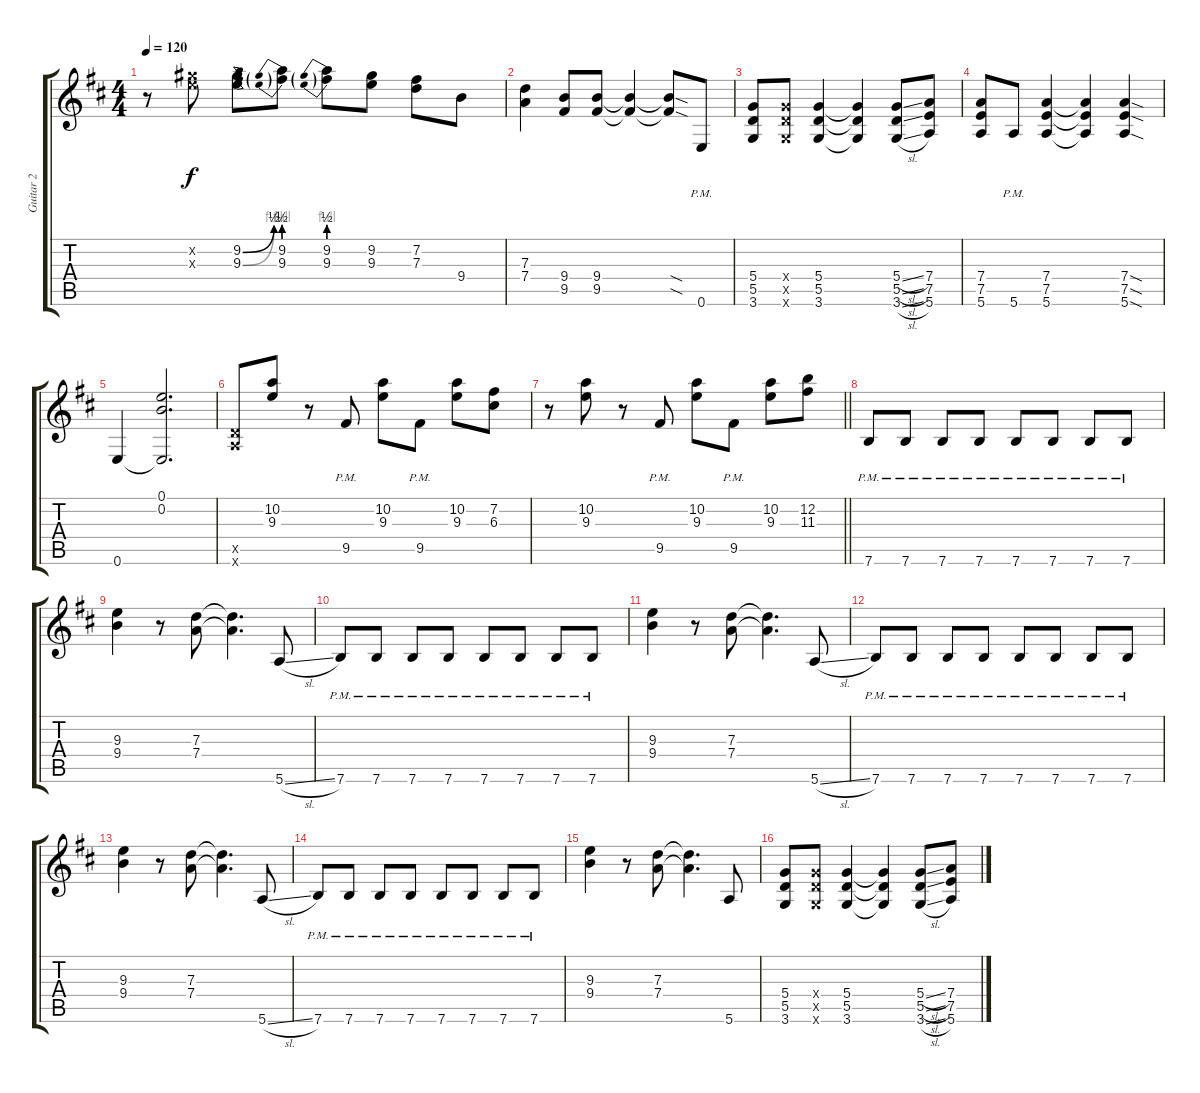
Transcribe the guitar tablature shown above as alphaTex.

\track ("Guitar 2" "Guitar 2") {instrument overdrivenguitar}
\staff {score tabs}
\tuning (E4 B3 G3 D3 A2 E2) {hide}
\ts (4 4)
\tempo 120
\clef g2
\ks d
r.8{dy f} (9.2{x} 9.3{x}).8 (9.2{be (bend 0 0 60 2)} 9.3{be (bend 0 0 60 4)}).8 (9.2{be (prebend 0 2 60 2)} 9.3{be (prebend 0 4 60 4)}).8 (9.2{be (prebend 0 2 60 2)} 9.3{be (prebend 0 4 60 4)}).8 (9.2 9.3).8 (7.2 7.3).8 9.4.8 |
(7.3 7.4).4 (9.4 9.5).8 (9.4 9.5).8 (9.4{t} 9.5{t}).4 (9.4{sod t} 9.5{sod t}).8 0.6{pm}.8 |
(5.4 5.5 3.6).8 (5.4{x} 5.5{x} 3.6{x}).8 (5.4 5.5 3.6).4 (5.4{t} 5.5{t} 3.6{t}).4 (5.4{sl} 5.5{sl} 3.6{sl}).8 (7.4 7.5 5.6).8 |
(7.4 7.5 5.6).8 5.6{pm}.8 (7.4 7.5 5.6).4 (7.4{t} 7.5{t} 5.6{t}).4 (7.4{sod} 7.5{sod} 5.6{sod}).4 |
0.6.4 (0.1 0.2 0.6{t}).2{d} |
(5.5{x} 5.6{x}).8 (10.2 9.3).8 r.8 9.5{pm}.8 (10.2 9.3).8 9.5{pm}.8 (10.2 9.3).8 (7.2 6.3).8 |
\barLineRight lightlight
r.8 (10.2 9.3).8 r.8 9.5{pm}.8 (10.2 9.3).8 9.5{pm}.8 (10.2 9.3).8 (12.2 11.3).8 |
7.6{pm}.8 7.6{pm}.8 7.6{pm}.8 7.6{pm}.8 7.6{pm}.8 7.6{pm}.8 7.6{pm}.8 7.6{pm}.8 |
(9.3 9.4).4 r.8 (7.3 7.4).8 (7.3{t} 7.4{t}).4{d} 5.6{sl}.8 |
7.6{pm}.8 7.6{pm}.8 7.6{pm}.8 7.6{pm}.8 7.6{pm}.8 7.6{pm}.8 7.6{pm}.8 7.6{pm}.8 |
(9.3 9.4).4 r.8 (7.3 7.4).8 (7.3{t} 7.4{t}).4{d} 5.6{sl}.8 |
7.6{pm}.8 7.6{pm}.8 7.6{pm}.8 7.6{pm}.8 7.6{pm}.8 7.6{pm}.8 7.6{pm}.8 7.6{pm}.8 |
(9.3 9.4).4 r.8 (7.3 7.4).8 (7.3{t} 7.4{t}).4{d} 5.6{sl}.8 |
7.6{pm}.8 7.6{pm}.8 7.6{pm}.8 7.6{pm}.8 7.6{pm}.8 7.6{pm}.8 7.6{pm}.8 7.6{pm}.8 |
(9.3 9.4).4 r.8 (7.3 7.4).8 (7.3{t} 7.4{t}).4{d} 5.6.8 |
(5.4 5.5 3.6).8 (5.4{x} 5.5{x} 3.6{x}).8 (5.4 5.5 3.6).4 (5.4{t} 5.5{t} 3.6{t}).4 (5.4{sl} 5.5{sl} 3.6{sl}).8 (7.4 7.5 5.6).8
